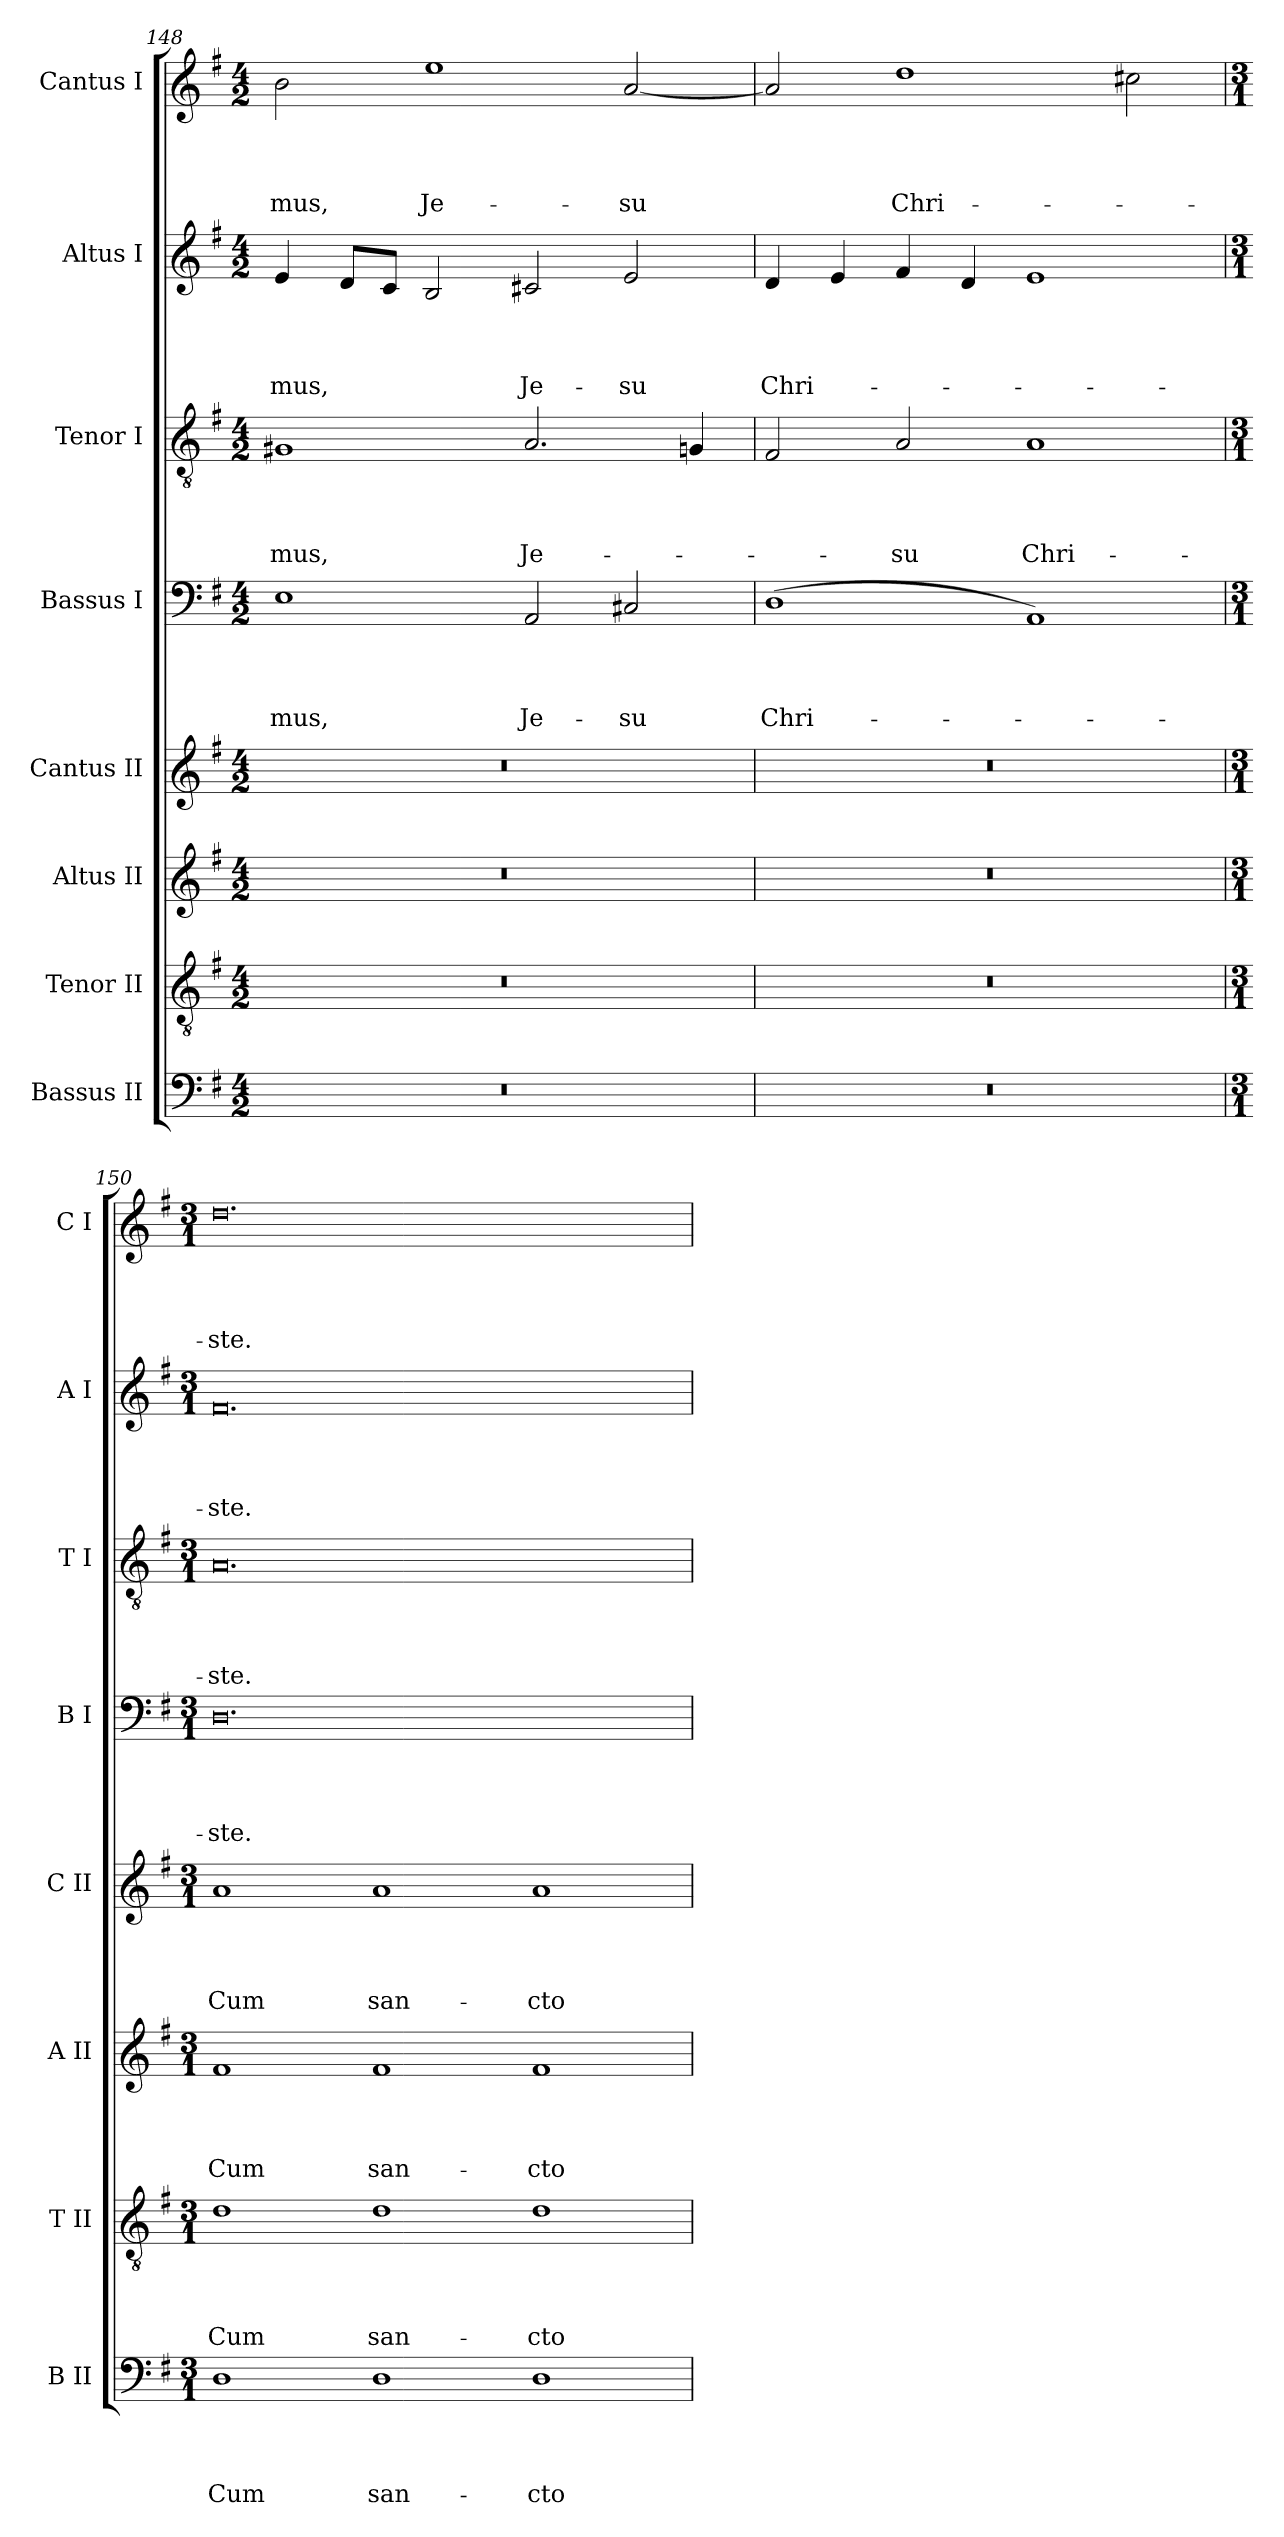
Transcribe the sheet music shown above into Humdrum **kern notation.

**kern	**text	**text	**text	**text	**kern	**text	**text	**text	**text	**kern	**text	**text	**text	**text	**kern	**text	**text	**text	**text	**kern	**text	**text	**text	**text	**kern	**text	**text	**text	**text	**kern	**text	**text	**text	**text	**kern	**text	**text	**text	**text
*part8	*part8	*part8	*part8	*part8	*part7	*part7	*part7	*part7	*part7	*part6	*part6	*part6	*part6	*part6	*part5	*part5	*part5	*part5	*part5	*part4	*part4	*part4	*part4	*part4	*part3	*part3	*part3	*part3	*part3	*part2	*part2	*part2	*part2	*part2	*part1	*part1	*part1	*part1	*part1
*staff8	*staff8	*staff8	*staff8	*staff8	*staff7	*staff7	*staff7	*staff7	*staff7	*staff6	*staff6	*staff6	*staff6	*staff6	*staff5	*staff5	*staff5	*staff5	*staff5	*staff4	*staff4	*staff4	*staff4	*staff4	*staff3	*staff3	*staff3	*staff3	*staff3	*staff2	*staff2	*staff2	*staff2	*staff2	*staff1	*staff1	*staff1	*staff1	*staff1
*I"Bassus II	*	*	*	*	*I"Tenor II	*	*	*	*	*I"Altus II	*	*	*	*	*I"Cantus II	*	*	*	*	*I"Bassus I	*	*	*	*	*I"Tenor I	*	*	*	*	*I"Altus I	*	*	*	*	*I"Cantus I	*	*	*	*
*I'B II	*	*	*	*	*I'T II	*	*	*	*	*I'A II	*	*	*	*	*I'C II	*	*	*	*	*I'B I	*	*	*	*	*I'T I	*	*	*	*	*I'A I	*	*	*	*	*I'C I	*	*	*	*
!!LO:LB:g=z
*clefF4	*	*	*	*	*clefGv2	*	*	*	*	*clefG2	*	*	*	*	*clefG2	*	*	*	*	*clefF4	*	*	*	*	*clefGv2	*	*	*	*	*clefG2	*	*	*	*	*clefG2	*	*	*	*
*k[f#]	*	*	*	*	*k[f#]	*	*	*	*	*k[f#]	*	*	*	*	*k[f#]	*	*	*	*	*k[f#]	*	*	*	*	*k[f#]	*	*	*	*	*k[f#]	*	*	*	*	*k[f#]	*	*	*	*
*G:	*	*	*	*	*G:	*	*	*	*	*G:	*	*	*	*	*G:	*	*	*	*	*G:	*	*	*	*	*G:	*	*	*	*	*G:	*	*	*	*	*G:	*	*	*	*
*M4/2	*	*	*	*	*M4/2	*	*	*	*	*M4/2	*	*	*	*	*M4/2	*	*	*	*	*M4/2	*	*	*	*	*M4/2	*	*	*	*	*M4/2	*	*	*	*	*M4/2	*	*	*	*
=148	=148	=148	=148	=148	=148	=148	=148	=148	=148	=148	=148	=148	=148	=148	=148	=148	=148	=148	=148	=148	=148	=148	=148	=148	=148	=148	=148	=148	=148	=148	=148	=148	=148	=148	=148	=148	=148	=148	=148
!	!	!	!	!	!	!	!	!	!	!	!	!	!	!	!	!	!	!	!	!	!	!	!	!LO:LY:b	!	!	!	!	!	!	!	!	!	!	!	!	!	!	!
!	!	!	!	!	!	!	!	!	!	!	!	!	!	!	!	!	!	!	!	!	!	!	!	!	!	!	!	!	!LO:LY:b	!	!	!	!	!	!	!	!	!	!
!	!	!	!	!	!	!	!	!	!	!	!	!	!	!	!	!	!	!	!	!	!	!	!	!	!	!	!	!	!	!	!	!	!	!LO:LY:b	!	!	!	!	!
!	!	!	!	!	!	!	!	!	!	!	!	!	!	!	!	!	!	!	!	!	!	!	!	!	!	!	!	!	!	!	!	!	!	!	!	!	!	!	!LO:LY:b
0r	.	.	.	.	0r	.	.	.	.	0r	.	.	.	.	0r	.	.	.	.	1E	.	.	.	-mus,	1G#X	.	.	.	-mus,	4e/	.	.	.	-mus,	2b\	.	.	.	-mus,
.	.	.	.	.	.	.	.	.	.	.	.	.	.	.	.	.	.	.	.	.	.	.	.	.	.	.	.	.	.	8d/L	.	.	.	.	.	.	.	.	.
.	.	.	.	.	.	.	.	.	.	.	.	.	.	.	.	.	.	.	.	.	.	.	.	.	.	.	.	.	.	8c/J	.	.	.	.	.	.	.	.	.
!	!	!	!	!	!	!	!	!	!	!	!	!	!	!	!	!	!	!	!	!	!	!	!	!	!	!	!	!	!	!	!	!	!	!	!	!	!	!	!LO:LY:b
.	.	.	.	.	.	.	.	.	.	.	.	.	.	.	.	.	.	.	.	.	.	.	.	.	.	.	.	.	.	2B/	.	.	.	.	1ee	.	.	.	Je-
!	!	!	!	!	!	!	!	!	!	!	!	!	!	!	!	!	!	!	!	!	!	!	!	!LO:LY:b	!	!	!	!	!	!	!	!	!	!	!	!	!	!	!
!	!	!	!	!	!	!	!	!	!	!	!	!	!	!	!	!	!	!	!	!	!	!	!	!	!	!	!	!	!LO:LY:b	!	!	!	!	!	!	!	!	!	!
!	!	!	!	!	!	!	!	!	!	!	!	!	!	!	!	!	!	!	!	!	!	!	!	!	!	!	!	!	!	!	!	!	!	!LO:LY:b	!	!	!	!	!
.	.	.	.	.	.	.	.	.	.	.	.	.	.	.	.	.	.	.	.	2AA/	.	.	.	Je-	2.A/	.	.	.	Je-	2c#X/	.	.	.	Je-	.	.	.	.	.
!	!	!	!	!	!	!	!	!	!	!	!	!	!	!	!	!	!	!	!	!	!	!	!	!LO:LY:b	!	!	!	!	!	!	!	!	!	!	!	!	!	!	!
!	!	!	!	!	!	!	!	!	!	!	!	!	!	!	!	!	!	!	!	!	!	!	!	!	!	!	!	!	!	!	!	!	!	!LO:LY:b	!	!	!	!	!
!	!	!	!	!	!	!	!	!	!	!	!	!	!	!	!	!	!	!	!	!	!	!	!	!	!	!	!	!	!	!	!	!	!	!	!	!	!	!	!LO:LY:b
.	.	.	.	.	.	.	.	.	.	.	.	.	.	.	.	.	.	.	.	2C#X/	.	.	.	-su	.	.	.	.	.	2e/	.	.	.	-su	[2a/	.	.	.	-su
.	.	.	.	.	.	.	.	.	.	.	.	.	.	.	.	.	.	.	.	.	.	.	.	.	4Gn/	.	.	.	.	.	.	.	.	.	.	.	.	.	.
=149	=149	=149	=149	=149	=149	=149	=149	=149	=149	=149	=149	=149	=149	=149	=149	=149	=149	=149	=149	=149	=149	=149	=149	=149	=149	=149	=149	=149	=149	=149	=149	=149	=149	=149	=149	=149	=149	=149	=149
!	!	!	!	!	!	!	!	!	!	!	!	!	!	!	!	!	!	!	!	!	!	!	!	!LO:LY:b	!	!	!	!	!	!	!	!	!	!	!	!	!	!	!
!	!	!	!	!	!	!	!	!	!	!	!	!	!	!	!	!	!	!	!	!	!	!	!	!	!	!	!	!	!	!	!	!	!	!LO:LY:b	!	!	!	!	!
0r	.	.	.	.	0r	.	.	.	.	0r	.	.	.	.	0r	.	.	.	.	(>1D	.	.	.	Chri-	2F#/	.	.	.	.	4d/	.	.	.	Chri-	2a/]	.	.	.	.
.	.	.	.	.	.	.	.	.	.	.	.	.	.	.	.	.	.	.	.	.	.	.	.	.	.	.	.	.	.	4e/	.	.	.	.	.	.	.	.	.
!	!	!	!	!	!	!	!	!	!	!	!	!	!	!	!	!	!	!	!	!	!	!	!	!	!	!	!	!	!LO:LY:b	!	!	!	!	!	!	!	!	!	!
!	!	!	!	!	!	!	!	!	!	!	!	!	!	!	!	!	!	!	!	!	!	!	!	!	!	!	!	!	!	!	!	!	!	!	!	!	!	!	!LO:LY:b
.	.	.	.	.	.	.	.	.	.	.	.	.	.	.	.	.	.	.	.	.	.	.	.	.	2A/	.	.	.	-su	4f#/	.	.	.	.	1dd	.	.	.	Chri-
.	.	.	.	.	.	.	.	.	.	.	.	.	.	.	.	.	.	.	.	.	.	.	.	.	.	.	.	.	.	4d/	.	.	.	.	.	.	.	.	.
!	!	!	!	!	!	!	!	!	!	!	!	!	!	!	!	!	!	!	!	!	!	!	!	!	!	!	!	!	!LO:LY:b	!	!	!	!	!	!	!	!	!	!
.	.	.	.	.	.	.	.	.	.	.	.	.	.	.	.	.	.	.	.	1AA)	.	.	.	.	1A	.	.	.	Chri-	1e	.	.	.	.	.	.	.	.	.
.	.	.	.	.	.	.	.	.	.	.	.	.	.	.	.	.	.	.	.	.	.	.	.	.	.	.	.	.	.	.	.	.	.	.	2cc#X\	.	.	.	.
=150	=150	=150	=150	=150	=150	=150	=150	=150	=150	=150	=150	=150	=150	=150	=150	=150	=150	=150	=150	=150	=150	=150	=150	=150	=150	=150	=150	=150	=150	=150	=150	=150	=150	=150	=150	=150	=150	=150	=150
*M3/1	*	*	*	*	*M3/1	*	*	*	*	*M3/1	*	*	*	*	*M3/1	*	*	*	*	*M3/1	*	*	*	*	*M3/1	*	*	*	*	*M3/1	*	*	*	*	*M3/1	*	*	*	*
!	!	!	!	!LO:LY:b	!	!	!	!	!	!	!	!	!	!	!	!	!	!	!	!	!	!	!	!	!	!	!	!	!	!	!	!	!	!	!	!	!	!	!
!	!	!	!	!	!	!	!	!	!LO:LY:b	!	!	!	!	!	!	!	!	!	!	!	!	!	!	!	!	!	!	!	!	!	!	!	!	!	!	!	!	!	!
!	!	!	!	!	!	!	!	!	!	!	!	!	!	!LO:LY:b	!	!	!	!	!	!	!	!	!	!	!	!	!	!	!	!	!	!	!	!	!	!	!	!	!
!	!	!	!	!	!	!	!	!	!	!	!	!	!	!	!	!	!	!	!LO:LY:b	!	!	!	!	!	!	!	!	!	!	!	!	!	!	!	!	!	!	!	!
!	!	!	!	!	!	!	!	!	!	!	!	!	!	!	!	!	!	!	!	!	!	!	!	!LO:LY:b	!	!	!	!	!	!	!	!	!	!	!	!	!	!	!
!	!	!	!	!	!	!	!	!	!	!	!	!	!	!	!	!	!	!	!	!	!	!	!	!	!	!	!	!	!LO:LY:b	!	!	!	!	!	!	!	!	!	!
!	!	!	!	!	!	!	!	!	!	!	!	!	!	!	!	!	!	!	!	!	!	!	!	!	!	!	!	!	!	!	!	!	!	!LO:LY:b	!	!	!	!	!
!	!	!	!	!	!	!	!	!	!	!	!	!	!	!	!	!	!	!	!	!	!	!	!	!	!	!	!	!	!	!	!	!	!	!	!	!	!	!	!LO:LY:b
1D	.	.	.	Cum	1d	.	.	.	Cum	1f#	.	.	.	Cum	1a	.	.	.	Cum	0.D	.	.	.	-ste.	0.A	.	.	.	-ste.	0.f#	.	.	.	-ste.	0.dd	.	.	.	-ste.
!	!	!	!	!LO:LY:b	!	!	!	!	!	!	!	!	!	!	!	!	!	!	!	!	!	!	!	!	!	!	!	!	!	!	!	!	!	!	!	!	!	!	!
!	!	!	!	!	!	!	!	!	!LO:LY:b	!	!	!	!	!	!	!	!	!	!	!	!	!	!	!	!	!	!	!	!	!	!	!	!	!	!	!	!	!	!
!	!	!	!	!	!	!	!	!	!	!	!	!	!	!LO:LY:b	!	!	!	!	!	!	!	!	!	!	!	!	!	!	!	!	!	!	!	!	!	!	!	!	!
!	!	!	!	!	!	!	!	!	!	!	!	!	!	!	!	!	!	!	!LO:LY:b	!	!	!	!	!	!	!	!	!	!	!	!	!	!	!	!	!	!	!	!
1D	.	.	.	san-	1d	.	.	.	san-	1f#	.	.	.	san-	1a	.	.	.	san-	.	.	.	.	.	.	.	.	.	.	.	.	.	.	.	.	.	.	.	.
!	!	!	!	!LO:LY:b	!	!	!	!	!	!	!	!	!	!	!	!	!	!	!	!	!	!	!	!	!	!	!	!	!	!	!	!	!	!	!	!	!	!	!
!	!	!	!	!	!	!	!	!	!LO:LY:b	!	!	!	!	!	!	!	!	!	!	!	!	!	!	!	!	!	!	!	!	!	!	!	!	!	!	!	!	!	!
!	!	!	!	!	!	!	!	!	!	!	!	!	!	!LO:LY:b	!	!	!	!	!	!	!	!	!	!	!	!	!	!	!	!	!	!	!	!	!	!	!	!	!
!	!	!	!	!	!	!	!	!	!	!	!	!	!	!	!	!	!	!	!LO:LY:b	!	!	!	!	!	!	!	!	!	!	!	!	!	!	!	!	!	!	!	!
1D	.	.	.	-cto	1d	.	.	.	-cto	1f#	.	.	.	-cto	1a	.	.	.	-cto	.	.	.	.	.	.	.	.	.	.	.	.	.	.	.	.	.	.	.	.
=	=	=	=	=	=	=	=	=	=	=	=	=	=	=	=	=	=	=	=	=	=	=	=	=	=	=	=	=	=	=	=	=	=	=	=	=	=	=	=
*-	*-	*-	*-	*-	*-	*-	*-	*-	*-	*-	*-	*-	*-	*-	*-	*-	*-	*-	*-	*-	*-	*-	*-	*-	*-	*-	*-	*-	*-	*-	*-	*-	*-	*-	*-	*-	*-	*-	*-
